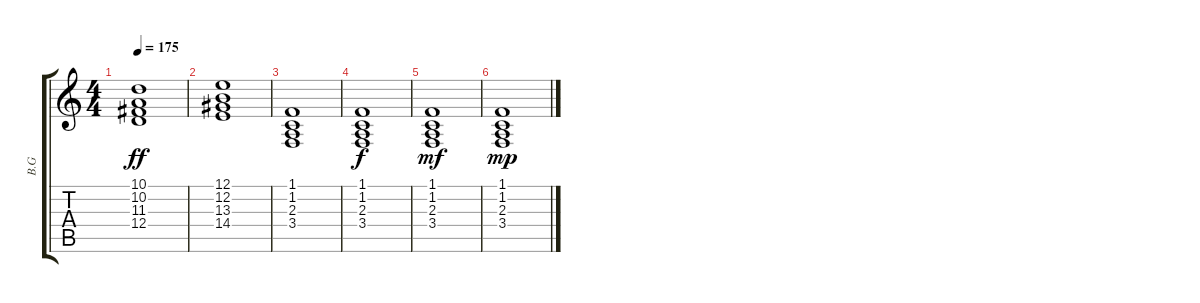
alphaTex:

\track ("B.G" "B.G") {instrument harpsichord}
\staff {score tabs}
\tuning (E4 B3 G3 D3 A2 E2) {hide}
\ts (4 4)
\tempo 175
\clef g2
\ks c
(10.1 10.2 11.3 12.4).1{dy ff} |
(12.1 12.2 13.3 14.4).1 |
(1.1 1.2 2.3 3.4).1{instrument stringensemble1} |
(1.1 1.2 2.3 3.4).1{dy f} |
(1.1 1.2 2.3 3.4).1{dy mf} |
(1.1 1.2 2.3 3.4).1{dy mp}
